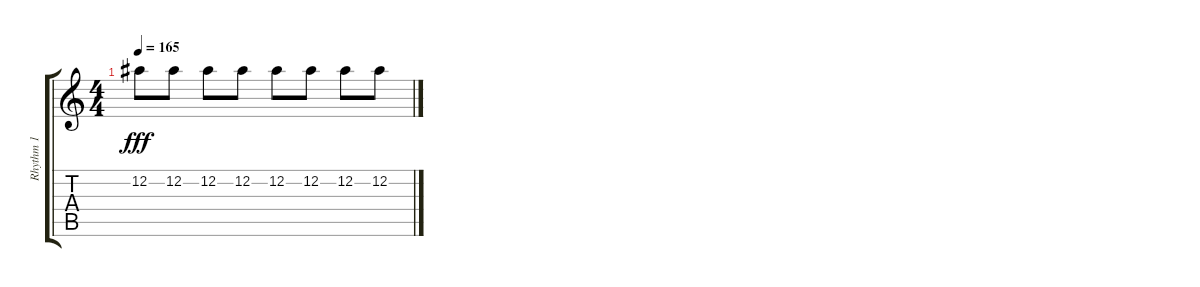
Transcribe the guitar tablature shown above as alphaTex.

\track ("Rhythm 1" "Rhythm 1") {instrument distortionguitar}
\staff {score tabs}
\tuning (Eb4 Bb3 Gb3 Db3 Ab2 Eb2) {hide}
\ts (4 4)
\tempo 165
\clef g2
\ks c
12.2.8{dy fff} 12.2.8 12.2.8 12.2.8 12.2.8 12.2.8 12.2.8 12.2.8
